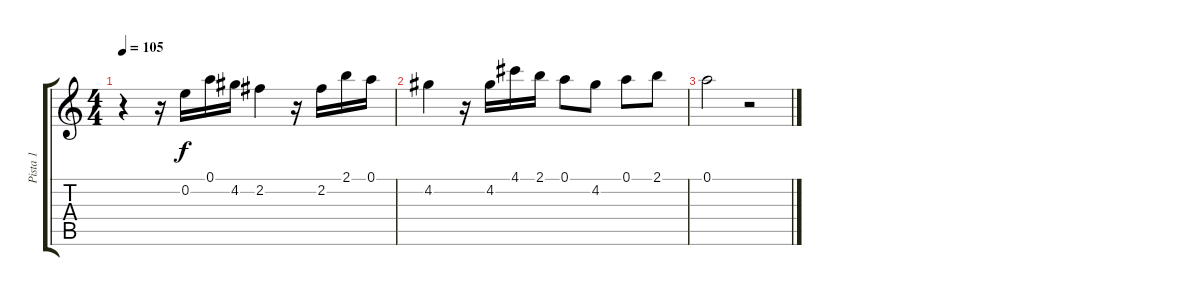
\track ("Pista 1" "Pista 1") {instrument acousticguitarnylon}
\staff {score tabs}
\tuning (A4 E4 C4 G3 D3 A2) {hide}
\ts (4 4)
\tempo 105
\clef g2
\ks c
r.4{dy f} r.16 0.2.16 0.1.16 4.2.16 2.2.4 r.16 2.2.16 2.1.16 0.1.16 |
4.2.4 r.16 4.2.16 4.1.16 2.1.16 0.1.8 4.2.8 0.1.8 2.1.8 |
0.1.2 r.2
